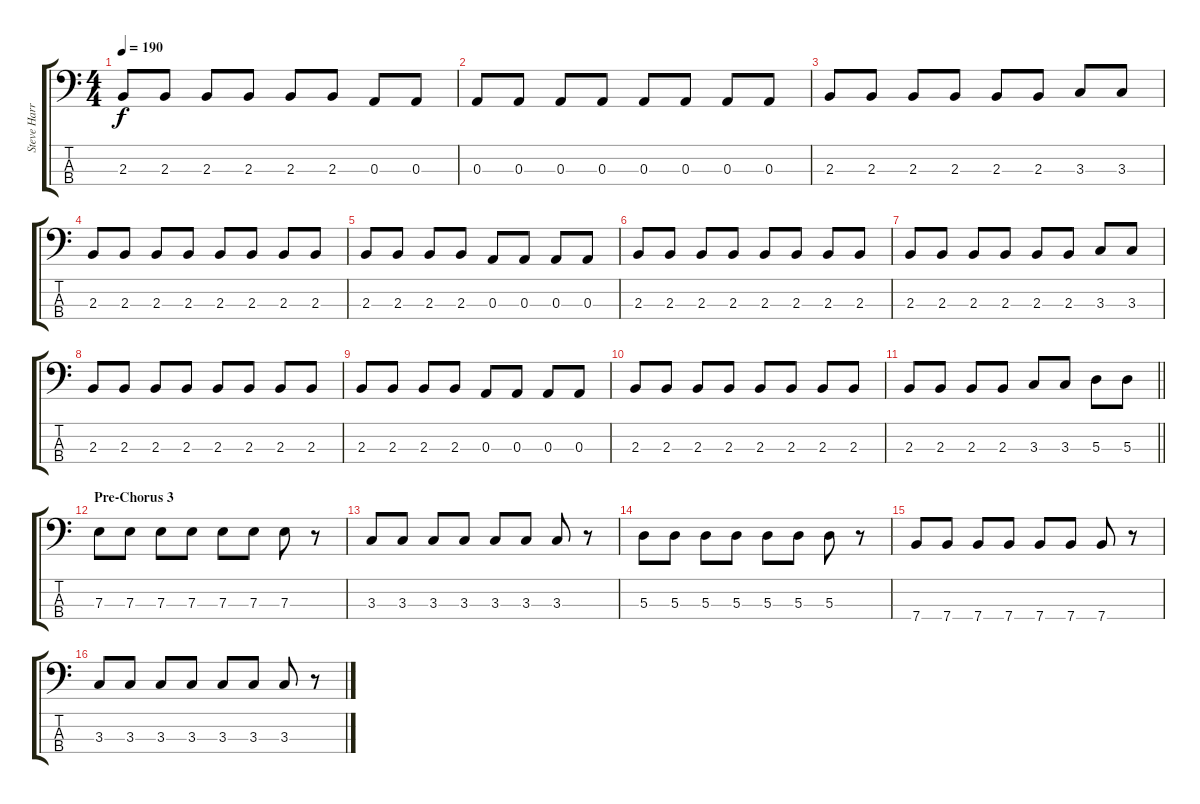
\track ("Steve Harris" "Steve Harr") {instrument electricbassfinger}
\staff {score tabs}
\tuning (G2 D2 A1 E1) {hide}
\ts (4 4)
\tempo 190
\clef f4
\ks c
2.3.8{dy f} 2.3.8 2.3.8 2.3.8 2.3.8 2.3.8 0.3.8 0.3.8 |
0.3.8 0.3.8 0.3.8 0.3.8 0.3.8 0.3.8 0.3.8 0.3.8 |
2.3.8 2.3.8 2.3.8 2.3.8 2.3.8 2.3.8 3.3.8 3.3.8 |
2.3.8 2.3.8 2.3.8 2.3.8 2.3.8 2.3.8 2.3.8 2.3.8 |
2.3.8 2.3.8 2.3.8 2.3.8 0.3.8 0.3.8 0.3.8 0.3.8 |
2.3.8 2.3.8 2.3.8 2.3.8 2.3.8 2.3.8 2.3.8 2.3.8 |
2.3.8 2.3.8 2.3.8 2.3.8 2.3.8 2.3.8 3.3.8 3.3.8 |
2.3.8 2.3.8 2.3.8 2.3.8 2.3.8 2.3.8 2.3.8 2.3.8 |
2.3.8 2.3.8 2.3.8 2.3.8 0.3.8 0.3.8 0.3.8 0.3.8 |
2.3.8 2.3.8 2.3.8 2.3.8 2.3.8 2.3.8 2.3.8 2.3.8 |
\barLineRight lightlight
2.3.8 2.3.8 2.3.8 2.3.8 3.3.8 3.3.8 5.3.8 5.3.8 |
\section ("" "Pre-Chorus 3")
7.3.8 7.3.8 7.3.8 7.3.8 7.3.8 7.3.8 7.3.8 r.8 |
3.3.8 3.3.8 3.3.8 3.3.8 3.3.8 3.3.8 3.3.8 r.8 |
5.3.8 5.3.8 5.3.8 5.3.8 5.3.8 5.3.8 5.3.8 r.8 |
7.4.8 7.4.8 7.4.8 7.4.8 7.4.8 7.4.8 7.4.8 r.8 |
3.3.8 3.3.8 3.3.8 3.3.8 3.3.8 3.3.8 3.3.8 r.8
